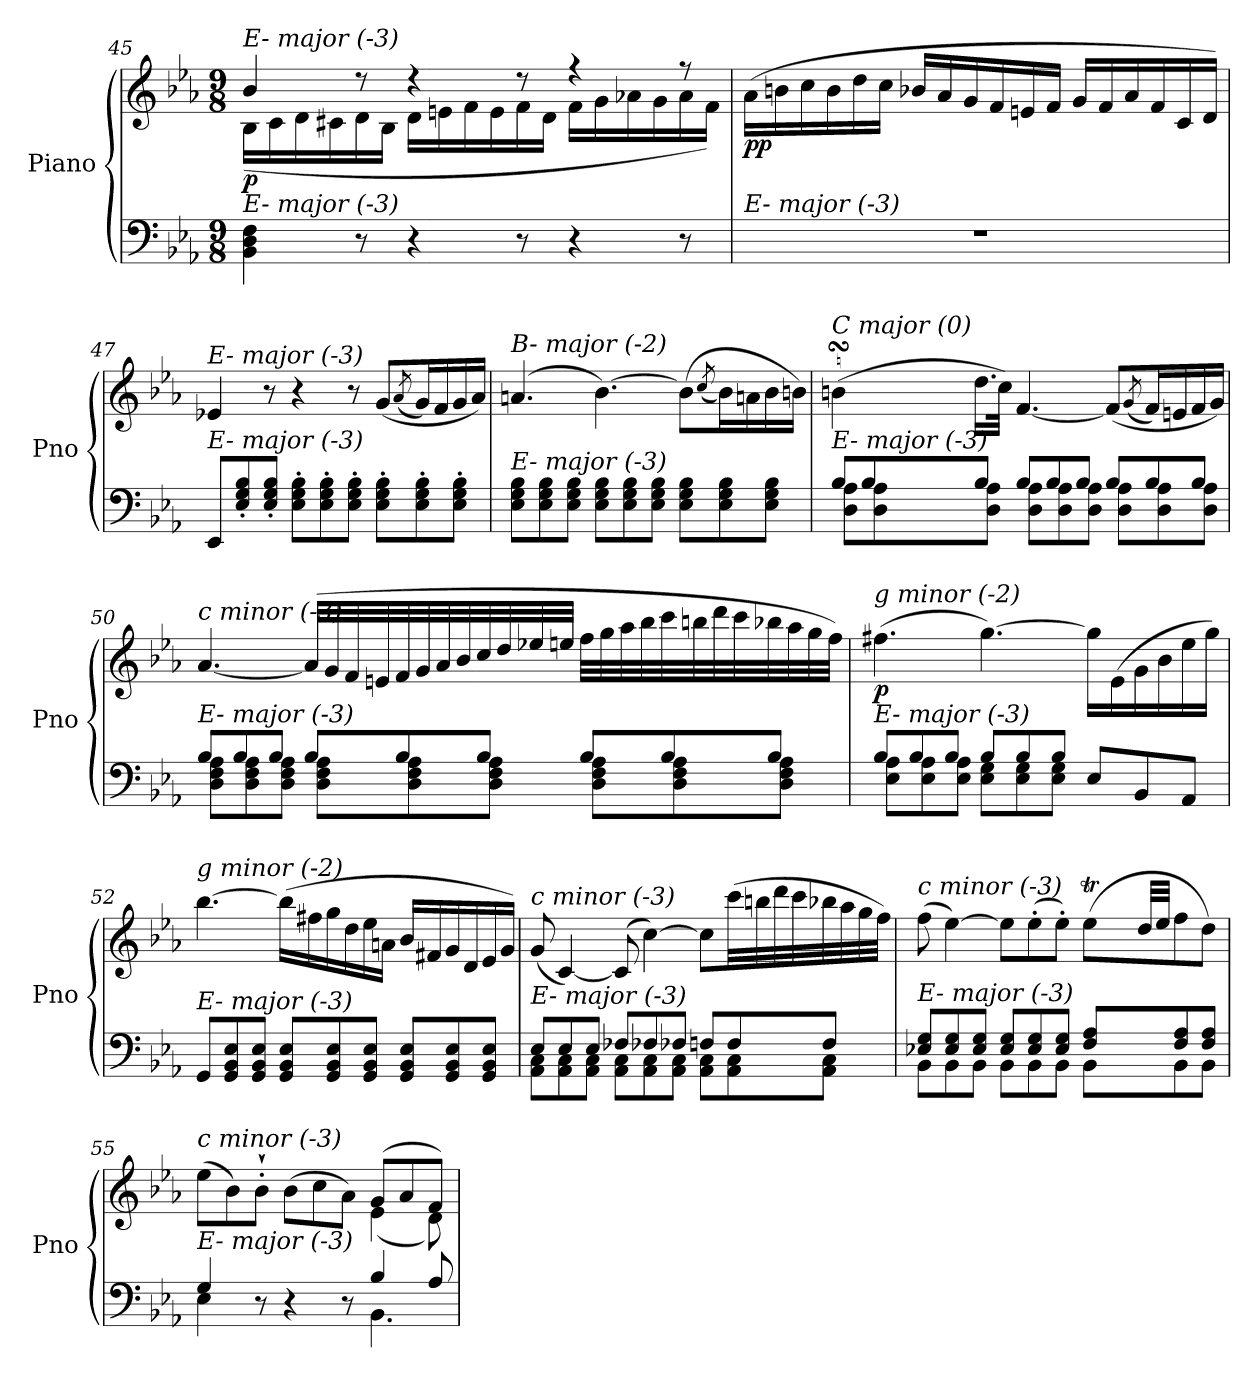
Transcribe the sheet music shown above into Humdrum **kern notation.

**kern	**kern	**dynam
*part1	*part1	*part1
*staff2	*staff1	*staff1/2
*I"Piano	*	*
*I'Pno	*	*
*clefF4	*clefG2	*
*k[b-e-a-]	*k[b-e-a-]	*
*M9/8	*M9/8	*
=45	=45	=45
*	*^	*
!	!LO:TX:i:t=E- major (-3)	!	!
!LO:TX:i:t=E- major (-3)	!	!	!
!	!	!	!LO:DY:b
4BB-\ 4D\ 4F\	4b-/	(16B-\LL	p
.	.	16c\	.
.	.	16d\	.
.	.	16c#Xi\	.
8r	8r	16d\	.
.	.	16B-\JJ	.
!	!	!	!LO:DY:b
4r	4r	16d\LL	other-dynamics
.	.	16en\	.
.	.	16f\	.
.	.	16e\	.
8r	8r	16f\	.
.	.	16d\JJ	.
4r	4r	16f\LL	.
.	.	16g\	.
.	.	16a-X\	.
.	.	16g\	.
8r	8r	16a-\	.
.	.	16f\JJ)	.
!!LO:LB:g=z
=46	=46	=46	=46
!	!LO:TX:i:t=E- major (-3)	!	!
!LO:TX:i:t=E- major (-3)	!	!	!
!	!	!	!LO:DY:b
*	*v	*v	*
8%9r	(16a-\LL	pp
.	16bn\	.
.	16cc\	.
.	16b\	.
.	16dd\	.
.	16cc\JJ	.
.	16b-X/LL	.
.	16a-/	.
.	16g/	.
.	16f/	.
.	16eni/	.
.	16f/JJ	.
.	16g/LL	.
.	16f/	.
.	16a-/	.
.	16f/	.
.	16c/	.
.	16d/JJ)	.
=47	=47	=47
!	!LO:TX:i:t=E- major (-3)	!
!LO:TX:i:t=E- major (-3)	!	!
8EE-/L	4e-X/	.
8E-/' 8G/' 8B-/'	.	.
8E-/' 8G/' 8B-/'J	8r	.
8E-\' 8G\' 8B-\'L	4r	.
8E-\' 8G\' 8B-\'	.	.
8E-\' 8G\' 8B-\'J	8r	.
8E-\' 8G\' 8B-\'L	(8g/L	.
.	(8qa-/	.
8E-\' 8G\' 8B-\'	16g/L)	.
.	16f/	.
8E-\' 8G\' 8B-\'J	16g/	.
.	16a-/JJ)	.
=48	=48	=48
!	!LO:TX:i:t=B- major (-2)	!
!LO:TX:i:t=E- major (-3)	!	!
8E-\ 8G\ 8B-\L	(4.an/	.
8E-\ 8G\ 8B-\	.	.
8E-\ 8G\ 8B-\J	.	.
8E-\ 8G\ 8B-\L	[4.b-\)	.
8E-\ 8G\ 8B-\	.	.
8E-\ 8G\ 8B-\J	.	.
8E-\ 8G\ 8B-\L	(8b-\L]	.
.	(8qcc/	.
8E-\ 8G\ 8B-\	16b-\L)	.
.	16an\	.
8E-\ 8G\ 8B-\J	16b-\	.
.	16bn\JJ)	.
!!LO:PB:g=z
=49	=49	=49
*^	*^	*
*	*^	*	*	*
!	!	!	!LO:TX:i:t=C major (0)	!	!
!LO:TX:i:t=E- major (-3)	!	!	!	!	!
8.ryy	8B-/L	8D\ 8A-\L	(>4bnsSsS\	8.ryy	.
.	8B-/	8D\ 8A-\	.	.	.
16ryy	.	.	.	64ccyy	.
.	.	.	.	64b-Xyy	.
.	.	.	.	64anyy	.
.	.	.	.	64b-yy	.
2..ryy	8B-/J	8D\ 8A-\J	16.dd\LL	2..ryy	.
.	.	.	32cc\JJk)	.	.
.	8B-/L	8D\ 8A-\L	[4.f/	.	.
.	8B-/	8D\ 8A-\	.	.	.
.	8B-/J	8D\ 8A-\J	.	.	.
.	8B-/L	8D\ 8A-\L	(8f/L]	.	.
.	.	.	(8qg/	.	.
.	8B-/	8D\ 8A-\	16f/L)	.	.
.	.	.	16en/	.	.
.	8B-/J	8D\ 8A-\J	16f/	.	.
.	.	.	16g/JJ)	.	.
*	*v	*v	*	*	*
*	*	*v	*v	*
!!LO:LB:g=z
=50	=50	=50	=50
!	!	!LO:TX:i:t=c minor (-3)	!
!LO:TX:i:t=E- major (-3)	!	!	!
8B-/L	8D\ 8F\ 8A-\L	[4.a-/	.
8B-/	8D\ 8F\ 8A-\	.	.
8B-/J	8D\ 8F\ 8A-\J	.	.
8B-/L	8D\ 8F\ 8A-\L	(32a-/LLL]	.
.	.	32g/	.
.	.	32f/	.
.	.	32en/	.
!	!	!	!LO:DY:b
8B-/	8D\ 8F\ 8A-\	32f/	other-dynamics
.	.	32g/	.
.	.	32a-/	.
.	.	32b-/	.
8B-/J	8D\ 8F\ 8A-\J	32cc/	.
.	.	32dd/	.
.	.	32ee-X/	.
.	.	32een/JJJ	.
8B-/L	8D\ 8F\ 8A-\L	32ff\LLL	.
.	.	32gg\	.
.	.	32aa-\	.
.	.	32bb-\	.
8B-/	8D\ 8F\ 8A-\	32ccc\	.
.	.	32bbn\	.
.	.	32ddd\	.
.	.	32ccc\	.
8B-/J	8D\ 8F\ 8A-\J	32bb-X\	.
.	.	32aa-\	.
.	.	32gg\	.
.	.	32ff\JJJ)	.
!!LO:LB:g=z
=51	=51	=51	=51
*	*	*^	*
!	!	!LO:TX:i:t=g minor (-2)	!	!
!LO:TX:i:t=E- major (-3)	!	!	!	!
!	!	!	!	!LO:DY:b
8B-/L	8E-\ 8A-\L	(4.ff#X\	2.ryy	p
8B-/	8E-\ 8A-\	.	.	.
8B-/J	8E-\ 8A-\J	.	.	.
8B-/L	8E-\ 8G\L	[4.gg\)	.	.
8B-/	8E-\ 8G\	.	.	.
8B-/J	8E-\ 8G\J	.	.	.
8E-/L	4.ryy	16gg\LL]	4.ryy	.
.	.	(16e-\	.	.
8BB-/	.	16g\	.	.
.	.	16b-\	.	.
8AA-/J	.	16ee-\	.	.
.	.	16gg\JJ)	.	.
*v	*v	*	*	*
*	*v	*v	*
=52	=52	=52
!	!LO:TX:i:t=g minor (-2)	!
!LO:TX:i:t=E- major (-3)	!	!
!	!	!LO:DY:b
8GG/L	[4.bb-\	other-dynamics
8GG/ 8BB-/ 8E-/	.	.
8GG/ 8BB-/ 8E-/J	.	.
8GG/ 8BB-/ 8E-/L	(16bb-\LL]	.
.	16ff#X\	.
8GG/ 8BB-/ 8E-/	16gg\	.
.	16dd\	.
8GG/ 8BB-/ 8E-/J	16ee-\	.
.	16an\JJ	.
8GG/ 8BB-/ 8E-/L	16b-/LL	.
.	16f#X/	.
8GG/ 8BB-/ 8E-/	16g/	.
.	16d/	.
8GG/ 8BB-/ 8E-/J	16e-/	.
.	16g/JJ)	.
=53	=53	=53
*^	*	*
!	!	!LO:TX:i:t=c minor (-3)	!
!LO:TX:i:t=E- major (-3)	!	!	!
8E-/L	8AA-\ 8C\L	(8g/	.
8E-/	8AA-\ 8C\	[4c/)	.
8E-/J	8AA-\ 8C\J	.	.
8F-Xj/L	8AA-\ 8C\L	(>8c/]	.
8F-Xj/	8AA-\ 8C\	[4cc\)	.
8F-Xj/J	8AA-\ 8C\J	.	.
8F/L	8AA-\ 8C\L	8cc\L]	.
8F/	8AA-\ 8C\	(32ccc\LL	.
.	.	32bbn\	.
.	.	32ddd\	.
.	.	32ccc\	.
8F/J	8AA-\ 8C\J	32bb-X\	.
.	.	32aa-\	.
.	.	32gg\	.
.	.	32ff\JJJ)	.
!!LO:LB:g=z
=54	=54	=54	=54
*	*^	*^	*
!	!	!	!LO:TX:i:t=c minor (-3)	!	!
!LO:TX:i:t=E- major (-3)	!	!	!	!	!
2.ryy	8E-X/ 8G/L	8BB-\L	(>8ff\	2.ryy	.
.	8E-/ 8G/	8BB-\	[4ee-\)	.	.
.	8E-/ 8G/J	8BB-\J	.	.	.
.	8E-/ 8G/L	8BB-\L	8ee-\L]	.	.
.	8E-/ 8G/	8BB-\	(>8ee-'\	.	.
.	8E-/ 8G/J	8BB-\J	8ee-'\J)	.	.
*	*	*	*	*Xtuplet	*
8ryy	8F/ 8A-/L	8BB-\L	(>8ee-T\L	40ryy	.
.	.	.	.	40ffyy	.
.	.	.	.	40ee-yy	.
.	.	.	.	40dd/LL	.
.	.	.	.	40ee-/JJ	.
4ryy	8F/ 8A-/	8BB-\	8ff\	4ryy	.
.	8F/ 8A-/J	8BB-\J	8dd\J)	.	.
=55	=55	=55	=55	=55	=55
*	*	*	*	*^	*
!	!	!	!LO:TX:i:t=c minor (-3)	!	!	!
!LO:TX:i:t=E- major (-3)	!	!	!	!	!	!
2.ryy	4G/	4E-\	(>8ee-\L	2.ryy	4ryy	.
.	.	.	8b-\)	.	.	.
.	8r	2ryy	8b-`'\J	.	2ryy	.
.	4r	.	(>8b-\L	.	.	.
.	.	.	8cc\	.	.	.
.	8r	.	8a-\J)	.	.	.
4.ryy	4B-/	4.BB-\	(8g/L	(4e-\	4.ryy	.
.	.	.	8a-/	.	.	.
.	8A-/	.	8f/J)	8d\)	.	.
*v	*v	*v	*	*	*	*
*	*v	*v	*v	*
=	=	=
*-	*-	*-
